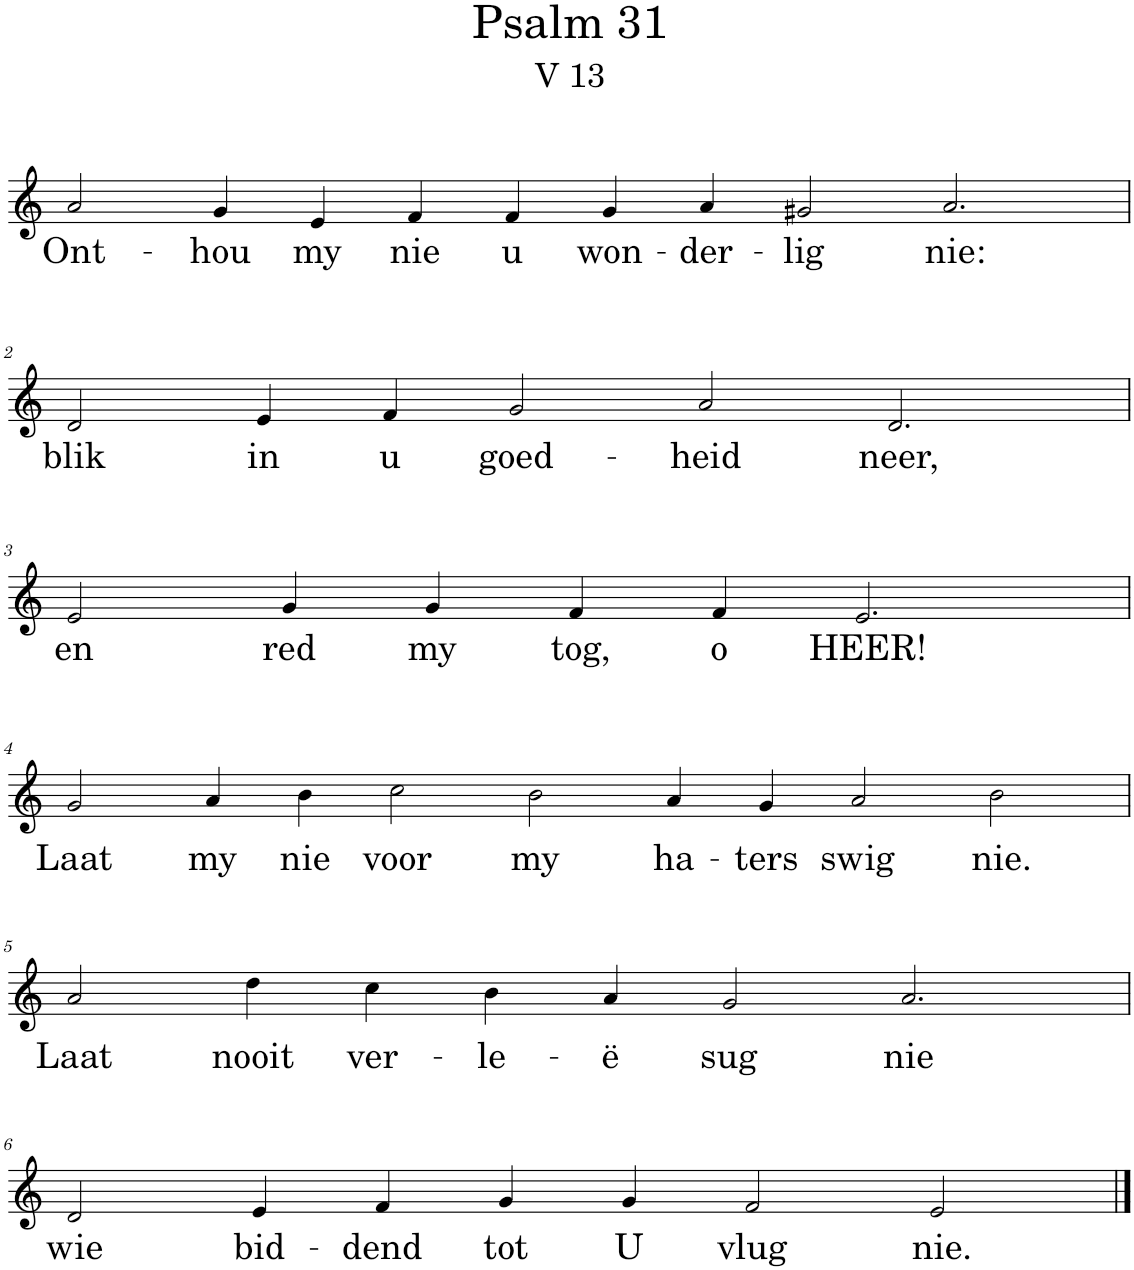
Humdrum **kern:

**kern	**text
*part1	*part1
*staff1	*staff1
*I"Pipe Organ	*
*I'Org.	*
*clefG2	*
*k[]	*
*M14/4	*
=1	=1
!	!LO:LY:b
2a/	Ont-
!	!LO:LY:b
4g/	-hou
!	!LO:LY:b
4e/	my
!	!LO:LY:b
4f/	nie
!	!LO:LY:b
4f/	u
!	!LO:LY:b
4g/	won-
!	!LO:LY:b
4a/	-der-
!	!LO:LY:b
2g#X/	-lig
!	!LO:LY:b
2.a/	nie:
!!LO:LB:g=z
=2	=2
*M12/4	*
!	!LO:LY:b
2d/	blik
!	!LO:LY:b
4e/	in
!	!LO:LY:b
4f/	u
!	!LO:LY:b
2g/	goed-
!	!LO:LY:b
2a/	-heid
!	!LO:LY:b
2.d/	neer,
!!LO:LB:g=z
=3	=3
!	!LO:LY:b
2e/	en
!	!LO:LY:b
4g/	red
!	!LO:LY:b
4g/	my
!	!LO:LY:b
4f/	tog,
!	!LO:LY:b
4f/	o
!	!LO:LY:b
2.e/	HEER!
!!LO:LB:g=z
=4	=4
*M14/4	*
!	!LO:LY:b
2g/	Laat
!	!LO:LY:b
4a/	my
!	!LO:LY:b
4b\	nie
!	!LO:LY:b
2cc\	voor
!	!LO:LY:b
2b\	my
!	!LO:LY:b
4a/	ha-
!	!LO:LY:b
4g/	-ters
!	!LO:LY:b
2a/	swig
!	!LO:LY:b
2b\	nie.
!!LO:LB:g=z
=5	=5
!	!LO:LY:b
2a/	Laat
!	!LO:LY:b
4dd\	nooit
!	!LO:LY:b
4cc\	ver-
!	!LO:LY:b
4b\	-le-
!	!LO:LY:b
4a/	-ë
!	!LO:LY:b
2g/	sug
!	!LO:LY:b
2.a/	nie
!!LO:LB:g=z
=6	=6
!	!LO:LY:b
2d/	wie
!	!LO:LY:b
4e/	bid-
!	!LO:LY:b
4f/	-dend
!	!LO:LY:b
4g/	tot
!	!LO:LY:b
4g/	U
!	!LO:LY:b
2f/	vlug
!	!LO:LY:b
2e/	nie.
==	==
*-	*-
